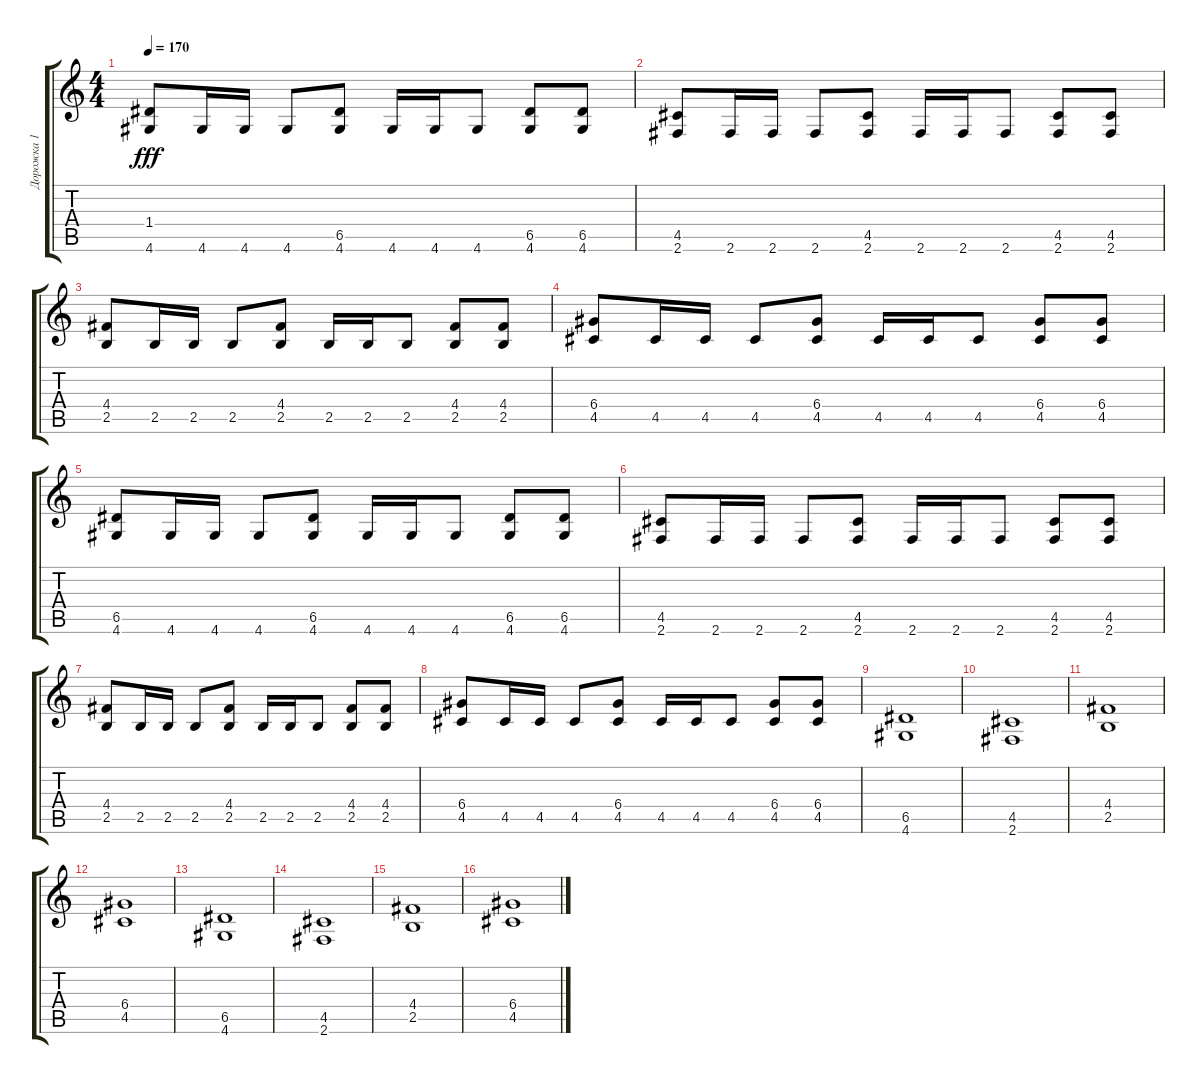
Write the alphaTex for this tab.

\track ("Дорожка 1" "Дорожка 1") {instrument distortionguitar}
\staff {score tabs}
\tuning (E4 B3 G3 D3 A2 E2) {hide}
\ts (4 4)
\tempo 170
\clef g2
\ks c
(1.4 4.6).8{dy fff} 4.6.16 4.6.16 4.6.8 (6.5 4.6).8 4.6.16 4.6.16 4.6.8 (6.5 4.6).8 (6.5 4.6).8 |
(4.5 2.6).8 2.6.16 2.6.16 2.6.8 (4.5 2.6).8 2.6.16 2.6.16 2.6.8 (4.5 2.6).8 (4.5 2.6).8 |
(4.4 2.5).8 2.5.16 2.5.16 2.5.8 (4.4 2.5).8 2.5.16 2.5.16 2.5.8 (4.4 2.5).8 (4.4 2.5).8 |
(6.4 4.5).8 4.5.16 4.5.16 4.5.8 (6.4 4.5).8 4.5.16 4.5.16 4.5.8 (6.4 4.5).8 (6.4 4.5).8 |
(6.5 4.6).8 4.6.16 4.6.16 4.6.8 (6.5 4.6).8 4.6.16 4.6.16 4.6.8 (6.5 4.6).8 (6.5 4.6).8 |
(4.5 2.6).8 2.6.16 2.6.16 2.6.8 (4.5 2.6).8 2.6.16 2.6.16 2.6.8 (4.5 2.6).8 (4.5 2.6).8 |
(4.4 2.5).8 2.5.16 2.5.16 2.5.8 (4.4 2.5).8 2.5.16 2.5.16 2.5.8 (4.4 2.5).8 (4.4 2.5).8 |
(6.4 4.5).8 4.5.16 4.5.16 4.5.8 (6.4 4.5).8 4.5.16 4.5.16 4.5.8 (6.4 4.5).8 (6.4 4.5).8 |
(6.5 4.6).1 |
(4.5 2.6).1 |
(4.4 2.5).1 |
(6.4 4.5).1 |
(6.5 4.6).1 |
(4.5 2.6).1 |
(4.4 2.5).1 |
(6.4 4.5).1
